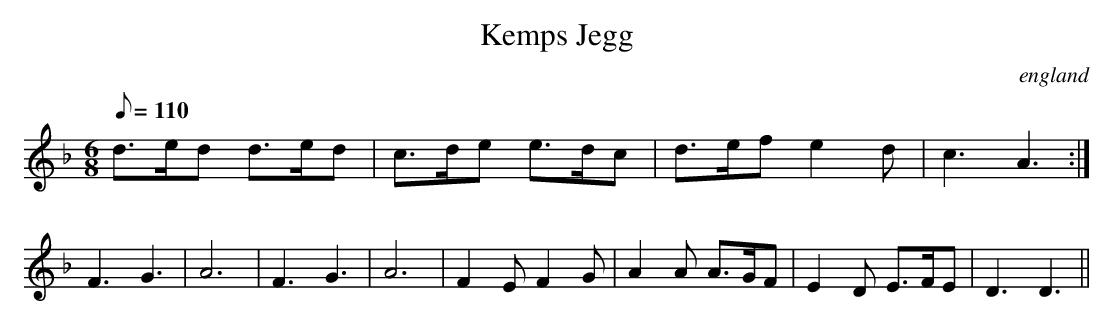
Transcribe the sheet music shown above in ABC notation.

X:1
T:Kemps Jegg
O:england
M:6/8
L:1/8
Q:110
K:DAeol
d>ed d>ed|c>de e>dc|d>ef e2d|c3 A3:|
F3 G3|A6|F3 G3|A6|F2E F2G|A2A A>GF|E2D E>FE|D3 D3||
